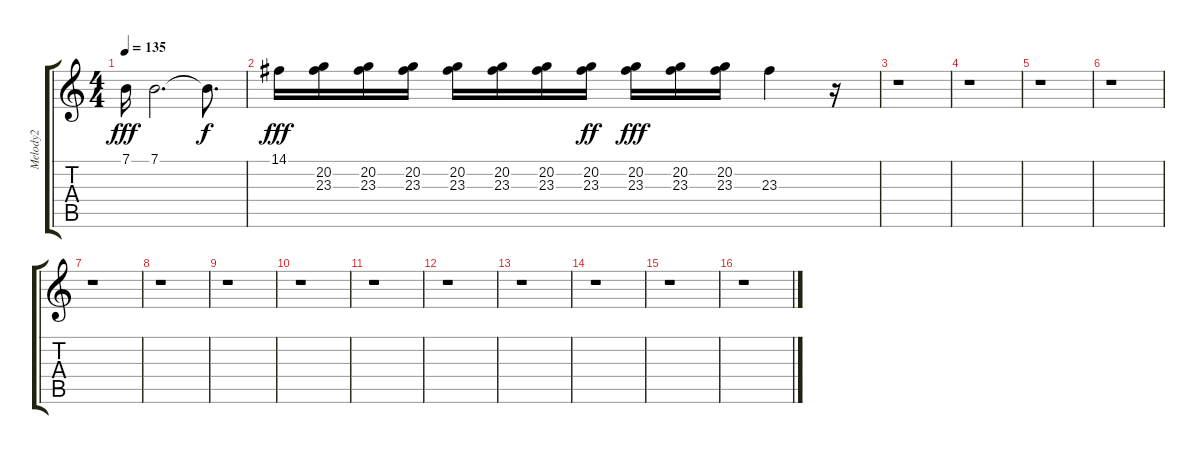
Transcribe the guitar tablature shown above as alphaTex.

\track ("Melody2" "Melody2") {instrument panflute}
\staff {score tabs}
\tuning (E4 B3 G3 D3 A2 E2) {hide}
\ts (4 4)
\tempo 135
\clef g2
\ks c
7.1.16{dy fff} 7.1.2{d} 7.1{t}.8{d dy f} |
14.1.16{dy fff} (20.2 23.3).16 (20.2 23.3).16 (20.2 23.3).16 (20.2 23.3).16 (20.2 23.3).16 (20.2 23.3).16 (20.2 23.3).16{dy ff} (20.2 23.3).16{dy fff} (20.2 23.3).16 (20.2 23.3).16 23.3.4 r.16 |
r.1 |
r.1 |
r.1 |
r.1 |
r.1 |
r.1 |
r.1 |
r.1 |
r.1 |
r.1 |
r.1 |
r.1 |
r.1 |
r.1
